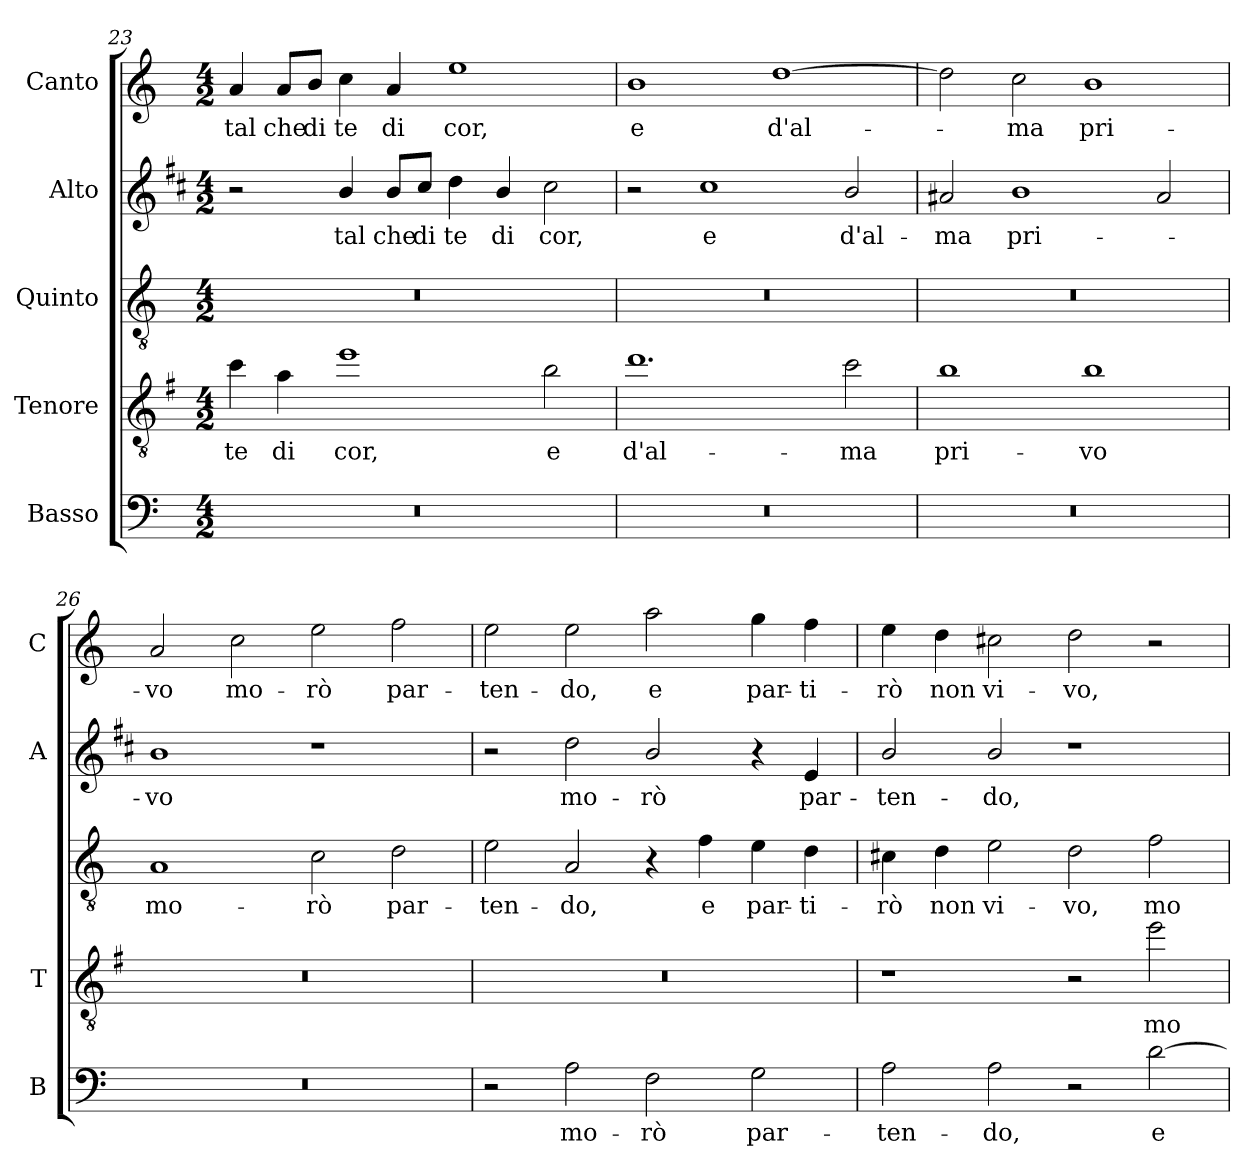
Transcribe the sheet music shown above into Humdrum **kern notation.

**kern	**text	**kern	**text	**kern	**text	**kern	**text	**kern	**text
*part5	*part5	*part4	*part4	*part3	*part3	*part2	*part2	*part1	*part1
*staff5	*staff5	*staff4	*staff4	*staff3	*staff3	*staff2	*staff2	*staff1	*staff1
*I"Basso	*	*I"Tenore	*	*I"Quinto	*	*I"Alto	*	*I"Canto	*
*I'B	*	*I'T	*	*	*	*I'A	*	*I'C	*
*clefF4	*	*clefGv2	*	*clefGv2	*	*clefG2	*	*clefG2	*
*	*	*ITrd4c7	*	*	*	*ITrd1c2	*	*	*
*k[]	*	*k[]	*	*k[]	*	*k[]	*	*k[]	*
*C:	*	*C:	*	*C:	*	*C:	*	*C:	*
*M4/2	*	*M4/2	*	*M4/2	*	*M4/2	*	*M4/2	*
=23	=23	=23	=23	=23	=23	=23	=23	=23	=23
!	!	!	!LO:LY:b	!	!	!	!	!	!LO:LY:b
0r	.	4f\	te	0r	.	2r	.	4a/	tal
!	!	!	!LO:LY:b	!	!	!	!	!	!LO:LY:b
.	.	4d\	di	.	.	.	.	8a/L	che
!	!	!	!	!	!	!	!	!	!LO:LY:b
.	.	.	.	.	.	.	.	8b/J	di
!	!	!	!LO:LY:b	!	!	!	!LO:LY:b	!	!LO:LY:b
.	.	1a	cor,	.	.	4a/	tal	4cc\	te
!	!	!	!	!	!	!	!LO:LY:b	!	!LO:LY:b
.	.	.	.	.	.	8a/L	che	4a/	di
!	!	!	!	!	!	!	!LO:LY:b	!	!
.	.	.	.	.	.	8b/J	di	.	.
!	!	!	!	!	!	!	!LO:LY:b	!	!LO:LY:b
.	.	.	.	.	.	4cc\	te	1ee	cor,
!	!	!	!	!	!	!	!LO:LY:b	!	!
.	.	.	.	.	.	4a/	di	.	.
!	!	!	!LO:LY:b	!	!	!	!LO:LY:b	!	!
.	.	2e\	e	.	.	2b\	cor,	.	.
!!LO:LB:g=z
=24	=24	=24	=24	=24	=24	=24	=24	=24	=24
!	!	!	!LO:LY:b	!	!	!	!	!	!LO:LY:b
0r	.	1.g	d'al-	0r	.	2r	.	1b	e
!	!	!	!	!	!	!	!LO:LY:b	!	!
.	.	.	.	.	.	1b	e	.	.
!	!	!	!	!	!	!	!	!	!LO:LY:b
.	.	.	.	.	.	.	.	[1dd	d'al-
!	!	!	!LO:LY:b	!	!	!	!LO:LY:b	!	!
.	.	2f\	-ma	.	.	2a/	d'al-	.	.
=25	=25	=25	=25	=25	=25	=25	=25	=25	=25
!	!	!	!LO:LY:b	!	!	!	!LO:LY:b	!	!
0r	.	1e	pri-	0r	.	2g#X/	-ma	2dd\]	.
!	!	!	!	!	!	!	!LO:LY:b	!	!LO:LY:b
.	.	.	.	.	.	1a	pri-	2cc\	-ma
!	!	!	!LO:LY:b	!	!	!	!	!	!LO:LY:b
.	.	1e	-vo	.	.	.	.	1b	pri-
.	.	.	.	.	.	2g#/	.	.	.
=26	=26	=26	=26	=26	=26	=26	=26	=26	=26
!	!	!	!	!	!LO:LY:b	!	!LO:LY:b	!	!LO:LY:b
0r	.	0r	.	1A	mo-	1a	-vo	2a/	-vo
!	!	!	!	!	!	!	!	!	!LO:LY:b
.	.	.	.	.	.	.	.	2cc\	mo-
!	!	!	!	!	!LO:LY:b	!	!	!	!LO:LY:b
.	.	.	.	2c\	-rò	1r	.	2ee\	-rò
!	!	!	!	!	!LO:LY:b	!	!	!	!LO:LY:b
.	.	.	.	2d\	par-	.	.	2ff\	par-
=27	=27	=27	=27	=27	=27	=27	=27	=27	=27
!	!	!	!	!	!LO:LY:b	!	!	!	!LO:LY:b
2r	.	0r	.	2e\	-ten-	2r	.	2ee\	-ten-
!	!LO:LY:b	!	!	!	!LO:LY:b	!	!LO:LY:b	!	!LO:LY:b
2A\	mo-	.	.	2A/	-do,	2cc\	mo-	2ee\	-do,
!	!LO:LY:b	!	!	!	!	!	!LO:LY:b	!	!LO:LY:b
2F\	-rò	.	.	4r	.	2a/	-rò	2aa\	e
!	!	!	!	!	!LO:LY:b	!	!	!	!
.	.	.	.	4f\	e	.	.	.	.
!	!LO:LY:b	!	!	!	!LO:LY:b	!	!	!	!LO:LY:b
2G\	par-	.	.	4e\	par-	4r	.	4gg\	par-
!	!	!	!	!	!LO:LY:b	!	!LO:LY:b	!	!LO:LY:b
.	.	.	.	4d\	-ti-	4d/	par-	4ff\	-ti-
!!LO:PB:g=z
=28	=28	=28	=28	=28	=28	=28	=28	=28	=28
!	!LO:LY:b	!	!	!	!LO:LY:b	!	!LO:LY:b	!	!LO:LY:b
2A\	-ten-	1r	.	4c#X\	-rò	2a/	-ten-	4ee\	-rò
!	!	!	!	!	!LO:LY:b	!	!	!	!LO:LY:b
.	.	.	.	4d\	non	.	.	4dd\	non
!	!LO:LY:b	!	!	!	!LO:LY:b	!	!LO:LY:b	!	!LO:LY:b
2A\	-do,	.	.	2e\	vi-	2a/	-do,	2cc#X\	vi-
!	!	!	!	!	!LO:LY:b	!	!	!	!LO:LY:b
2r	.	2r	.	2d\	-vo,	1r	.	2dd\	-vo,
!	!LO:LY:b	!	!LO:LY:b	!	!LO:LY:b	!	!	!	!
[2d\	e	2a\	mo-	2f\	mo-	.	.	2r	.
=	=	=	=	=	=	=	=	=	=
*-	*-	*-	*-	*-	*-	*-	*-	*-	*-
